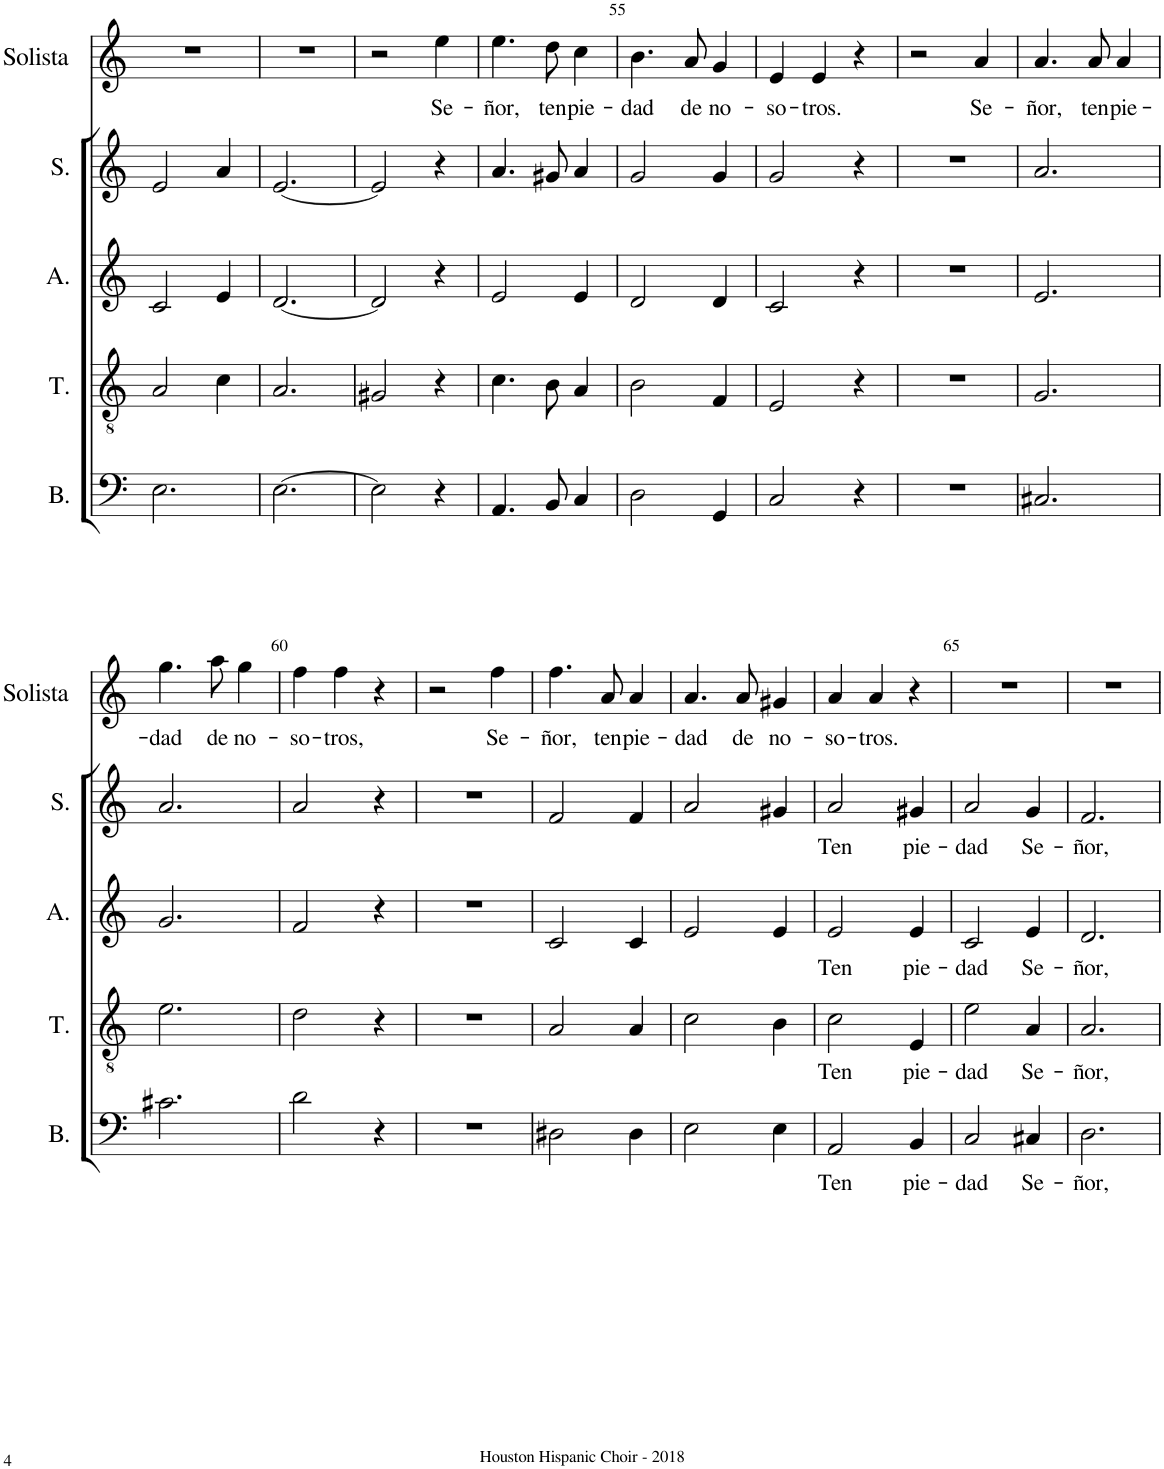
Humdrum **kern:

**kern	**text	**kern	**text	**kern	**text	**kern	**text	**kern	**text
*part5	*part5	*part4	*part4	*part3	*part3	*part2	*part2	*part1	*part1
*staff5	*staff5	*staff4	*staff4	*staff3	*staff3	*staff2	*staff2	*staff1	*staff1
*I"Bajo	*	*I"Tenor	*	*I"Alto	*	*I"Soprano	*	*I"Solista	*
*I'B.	*	*I'T.	*	*I'A.	*	*I'S.	*	*I'Solista	*
!!LO:PB:g=z
*clefF4	*	*clefGv2	*	*clefG2	*	*clefG2	*	*clefG2	*
*k[]	*	*k[]	*	*k[]	*	*k[]	*	*k[]	*
*M3/4	*	*M3/4	*	*M3/4	*	*M3/4	*	*M3/4	*
=51	=51	=51	=51	=51	=51	=51	=51	=51	=51
2.E\	.	2A/	.	2c/	.	2e/	.	2.r	.
.	.	4c\	.	4e/	.	4a/	.	.	.
=52	=52	=52	=52	=52	=52	=52	=52	=52	=52
[2.E\	.	2.A/	.	[2.d/	.	[2.e/	.	2.r	.
=53	=53	=53	=53	=53	=53	=53	=53	=53	=53
2E\]	.	2G#X/	.	2d/]	.	2e/]	.	2r	.
!	!	!	!	!	!	!	!	!	!LO:LY:b
4r	.	4r	.	4r	.	4r	.	4ee\	Se-
=54	=54	=54	=54	=54	=54	=54	=54	=54	=54
!	!	!	!	!	!	!	!	!	!LO:LY:b
4.AA/	.	4.c\	.	2e/	.	4.a/	.	4.ee\	-ñor,
!	!	!	!	!	!	!	!	!	!LO:LY:b
8BB/	.	8B\	.	.	.	8g#X/	.	8dd\	ten
!	!	!	!	!	!	!	!	!	!LO:LY:b
4C/	.	4A/	.	4e/	.	4a/	.	4cc\	pie-
=55	=55	=55	=55	=55	=55	=55	=55	=55	=55
!	!	!	!	!	!	!	!	!	!LO:LY:b
2D\	.	2B\	.	2d/	.	2g/	.	4.b\	-dad
!	!	!	!	!	!	!	!	!	!LO:LY:b
.	.	.	.	.	.	.	.	8a/	de
!	!	!	!	!	!	!	!	!	!LO:LY:b
4GG/	.	4F/	.	4d/	.	4g/	.	4g/	no-
=56	=56	=56	=56	=56	=56	=56	=56	=56	=56
!	!	!	!	!	!	!	!	!	!LO:LY:b
2C/	.	2E/	.	2c/	.	2g/	.	4e/	-so-
!	!	!	!	!	!	!	!	!	!LO:LY:b
.	.	.	.	.	.	.	.	4e/	-tros.
4r	.	4r	.	4r	.	4r	.	4r	.
=57	=57	=57	=57	=57	=57	=57	=57	=57	=57
2.r	.	2.r	.	2.r	.	2.r	.	2r	.
!	!	!	!	!	!	!	!	!	!LO:LY:b
.	.	.	.	.	.	.	.	4a/	Se-
=58	=58	=58	=58	=58	=58	=58	=58	=58	=58
!	!	!	!	!	!	!	!	!	!LO:LY:b
2.C#X/	.	2.G/	.	2.e/	.	2.a/	.	4.a/	-ñor,
!	!	!	!	!	!	!	!	!	!LO:LY:b
.	.	.	.	.	.	.	.	8a/	ten
!	!	!	!	!	!	!	!	!	!LO:LY:b
.	.	.	.	.	.	.	.	4a/	pie-
!!LO:LB:g=z
=59	=59	=59	=59	=59	=59	=59	=59	=59	=59
!	!	!	!	!	!	!	!	!	!LO:LY:b
2.c#X\	.	2.e\	.	2.g/	.	2.a/	.	4.gg\	-dad
!	!	!	!	!	!	!	!	!	!LO:LY:b
.	.	.	.	.	.	.	.	8aa\	de
!	!	!	!	!	!	!	!	!	!LO:LY:b
.	.	.	.	.	.	.	.	4gg\	no-
=60	=60	=60	=60	=60	=60	=60	=60	=60	=60
!	!	!	!	!	!	!	!	!	!LO:LY:b
2d\	.	2d\	.	2f/	.	2a/	.	4ff\	-so-
!	!	!	!	!	!	!	!	!	!LO:LY:b
.	.	.	.	.	.	.	.	4ff\	-tros,
4r	.	4r	.	4r	.	4r	.	4r	.
=61	=61	=61	=61	=61	=61	=61	=61	=61	=61
2.r	.	2.r	.	2.r	.	2.r	.	2r	.
!	!	!	!	!	!	!	!	!	!LO:LY:b
.	.	.	.	.	.	.	.	4ff\	Se-
=62	=62	=62	=62	=62	=62	=62	=62	=62	=62
!	!	!	!	!	!	!	!	!	!LO:LY:b
2D#X\	.	2A/	.	2c/	.	2f/	.	4.ff\	-ñor,
!	!	!	!	!	!	!	!	!	!LO:LY:b
.	.	.	.	.	.	.	.	8a/	ten
!	!	!	!	!	!	!	!	!	!LO:LY:b
4D#\	.	4A/	.	4c/	.	4f/	.	4a/	pie-
=63	=63	=63	=63	=63	=63	=63	=63	=63	=63
!	!	!	!	!	!	!	!	!	!LO:LY:b
2E\	.	2c\	.	2e/	.	2a/	.	4.a/	-dad
!	!	!	!	!	!	!	!	!	!LO:LY:b
.	.	.	.	.	.	.	.	8a/	de
!	!	!	!	!	!	!	!	!	!LO:LY:b
4E\	.	4B\	.	4e/	.	4g#X/	.	4g#X/	no-
=64	=64	=64	=64	=64	=64	=64	=64	=64	=64
!	!LO:LY:b	!	!LO:LY:b	!	!LO:LY:b	!	!LO:LY:b	!	!LO:LY:b
2AA/	Ten	2c\	Ten	2e/	Ten	2a/	Ten	4a/	-so-
!	!	!	!	!	!	!	!	!	!LO:LY:b
.	.	.	.	.	.	.	.	4a/	-tros.
!	!LO:LY:b	!	!LO:LY:b	!	!LO:LY:b	!	!LO:LY:b	!	!
4BB/	pie-	4E/	pie-	4e/	pie-	4g#X/	pie-	4r	.
=65	=65	=65	=65	=65	=65	=65	=65	=65	=65
!	!LO:LY:b	!	!LO:LY:b	!	!LO:LY:b	!	!LO:LY:b	!	!
2C/	-dad	2e\	-dad	2c/	-dad	2a/	-dad	2.r	.
!	!LO:LY:b	!	!LO:LY:b	!	!LO:LY:b	!	!LO:LY:b	!	!
4C#X/	Se-	4A/	Se-	4e/	Se-	4g/	Se-	.	.
=66	=66	=66	=66	=66	=66	=66	=66	=66	=66
!	!LO:LY:b	!	!LO:LY:b	!	!LO:LY:b	!	!LO:LY:b	!	!
2.D\	-ñor,	2.A/	-ñor,	2.d/	-ñor,	2.f/	-ñor,	2.r	.
=	=	=	=	=	=	=	=	=	=
*-	*-	*-	*-	*-	*-	*-	*-	*-	*-
